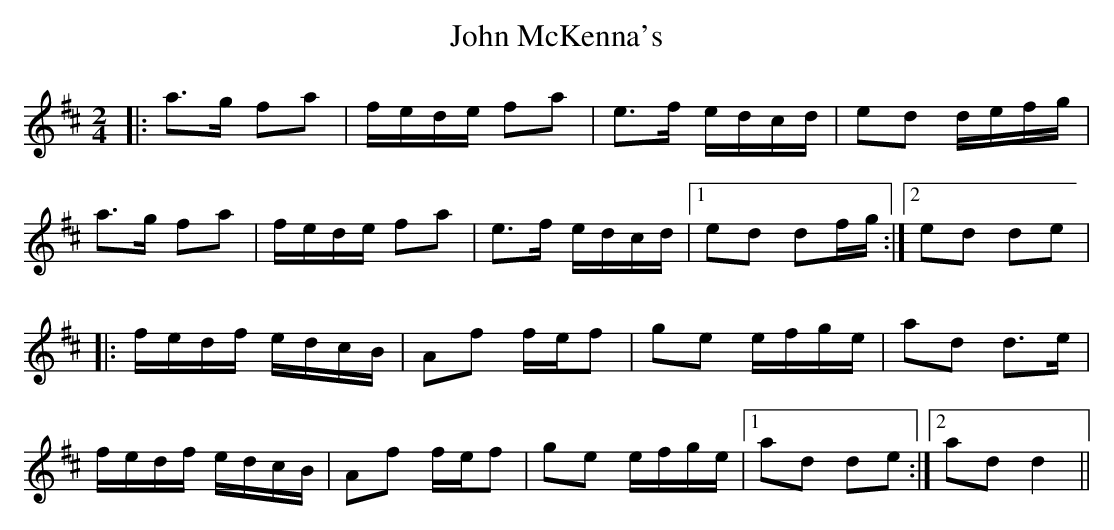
X:1
T: John McKenna's
M: 2/4
L: 1/8
K: Dmaj
|:a>g fa|f/e/d/e/ fa|e>f e/d/c/d/|ed d/e/f/g/|
a>g fa|f/e/d/e/ fa|e>f e/d/c/d/|1 ed df/g/:|2 ed de|
|:f/e/d/f/ e/d/c/B/|Af f/e/f|ge e/f/g/e/|ad d>e|
f/e/d/f/ e/d/c/B/|Af f/e/f|ge e/f/g/e/|1 ad de:|2 ad d2||
